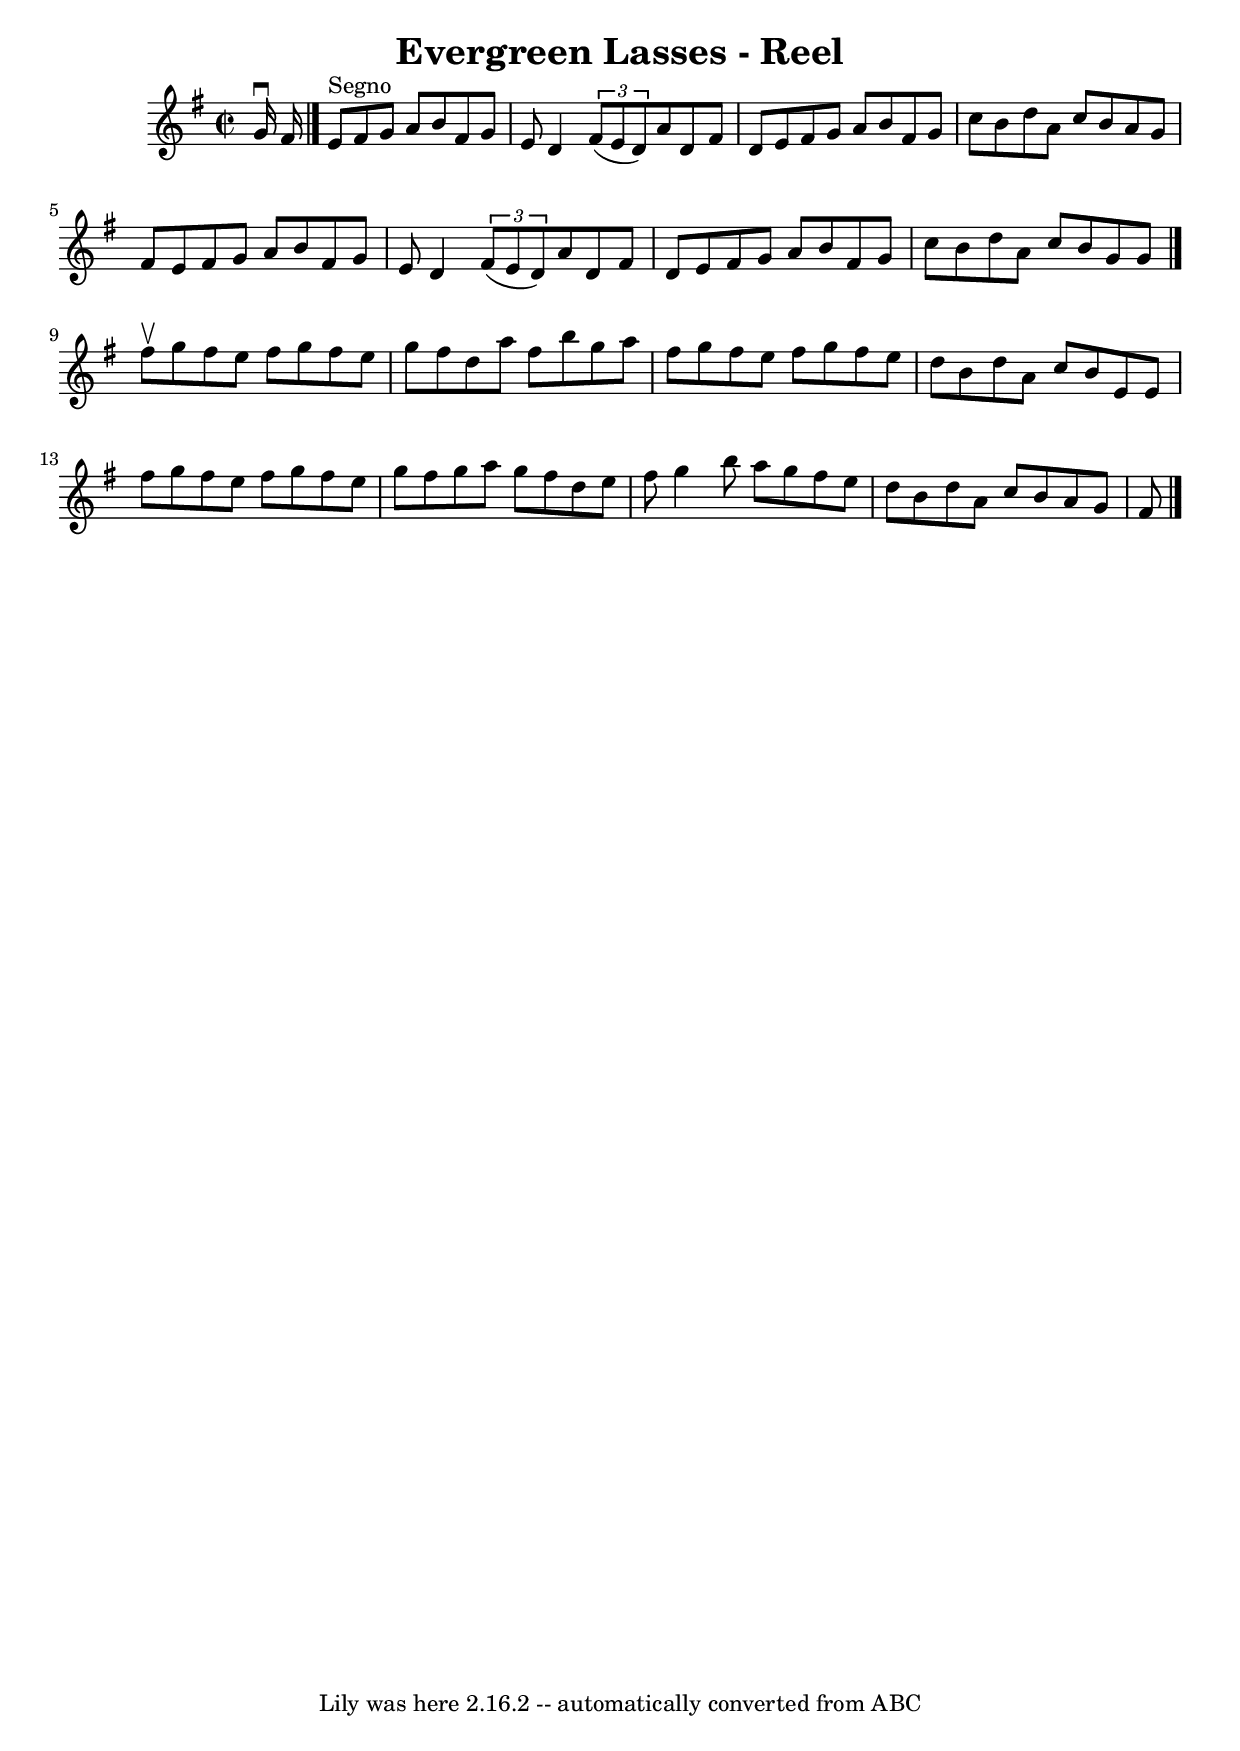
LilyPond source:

\version "2.7.40"
\include "Mammoth.ily"
\header {
	book = "Ryan's Mammoth Collection"
	crossRefNumber = "1"
	footnotes = "\\\\156"
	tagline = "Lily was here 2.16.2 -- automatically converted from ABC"
	title = "Evergreen Lasses - Reel"
}
voicedefault =  {
\set Score.defaultBarType = "empty"

\override Staff.TimeSignature #'style = #'C
 \time 2/2 \key e \minor g'16^\downbow fis'16    \bar "|." e'8 
^"Segno" fis'8 g'8 a'8 b'8 fis'8 g'8 e'8    |
 d'4  
  \times 2/3 { fis'8 (e'8 d'8) } a'8 d'8 fis'8 d'8    
|
 e'8 fis'8 g'8 a'8 b'8 fis'8 g'8 c''8    
|
 b'8 d''8 a'8 c''8 b'8 a'8 g'8 fis'8    |
 
 e'8 fis'8 g'8 a'8 b'8 fis'8 g'8 e'8    |
 d'4  
  \times 2/3 { fis'8 (e'8 d'8) } a'8 d'8 fis'8 d'8    
|
 e'8 fis'8 g'8 a'8 b'8 fis'8 g'8 c''8    
|
 b'8 d''8 a'8 c''8 b'8 g'8 g'8    \bar "|."     
fis''8^\upbow |
 g''8 fis''8 e''8 fis''8 g''8 fis''8  
 e''8 g''8    |
 fis''8 d''8 a''8 fis''8 b''8 g''8   
 a''8 fis''8    |
 g''8 fis''8 e''8 fis''8 g''8    
fis''8 e''8 d''8    |
 b'8 d''8 a'8 c''8 b'8 e'8   
 e'8 fis''8    |
 g''8 fis''8 e''8 fis''8 g''8    
fis''8 e''8 g''8    |
 fis''8 g''8 a''8 g''8 fis''8   
 d''8 e''8 fis''8    |
 g''4 b''8 a''8 g''8 fis''8    
e''8 d''8    |
 b'8 d''8 a'8 c''8 b'8 a'8 g'8    
fis'8      \bar "|."   
}

\score{
    <<

	\context Staff="default"
	{
	    \voicedefault 
	}

    >>
	\layout {
	}
	\midi {}
}
